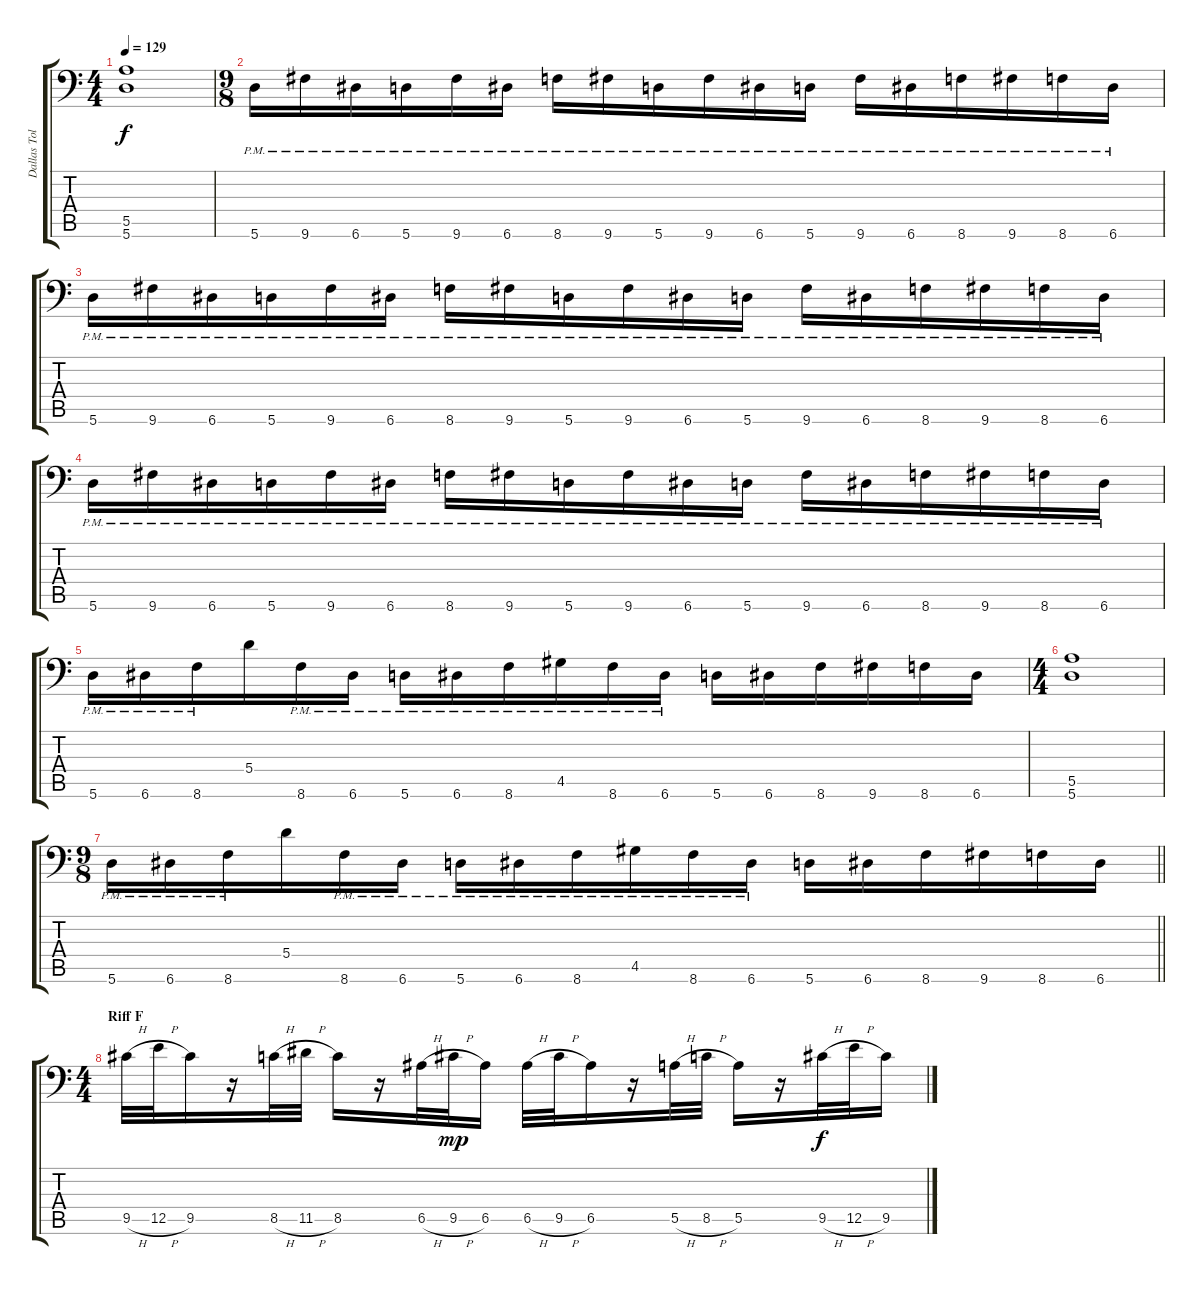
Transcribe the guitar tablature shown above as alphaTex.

\track ("Dallas Toler-Wade " "Dallas Tol") {instrument distortionguitar}
\staff {score tabs}
\tuning (B3 Gb3 D3 A2 E2 A1) {hide}
\ts (4 4)
\tempo 129
\clef f4
\ks c
(5.5 5.6).1{dy f} |
\ts (9 8)
5.6{pm}.16 9.6{pm}.16 6.6{pm}.16 5.6{pm}.16 9.6{pm}.16 6.6{pm}.16 8.6{pm}.16 9.6{pm}.16 5.6{pm}.16 9.6{pm}.16 6.6{pm}.16 5.6{pm}.16 9.6{pm}.16 6.6{pm}.16 8.6{pm}.16 9.6{pm}.16 8.6{pm}.16 6.6{pm}.16 |
5.6{pm}.16 9.6{pm}.16 6.6{pm}.16 5.6{pm}.16 9.6{pm}.16 6.6{pm}.16 8.6{pm}.16 9.6{pm}.16 5.6{pm}.16 9.6{pm}.16 6.6{pm}.16 5.6{pm}.16 9.6{pm}.16 6.6{pm}.16 8.6{pm}.16 9.6{pm}.16 8.6{pm}.16 6.6{pm}.16 |
5.6{pm}.16 9.6{pm}.16 6.6{pm}.16 5.6{pm}.16 9.6{pm}.16 6.6{pm}.16 8.6{pm}.16 9.6{pm}.16 5.6{pm}.16 9.6{pm}.16 6.6{pm}.16 5.6{pm}.16 9.6{pm}.16 6.6{pm}.16 8.6{pm}.16 9.6{pm}.16 8.6{pm}.16 6.6{pm}.16 |
5.6{pm}.16 6.6{pm}.16 8.6{pm}.16 5.4.16 8.6{pm}.16 6.6{pm}.16 5.6{pm}.16 6.6{pm}.16 8.6{pm}.16 4.5{pm}.16 8.6{pm}.16 6.6{pm}.16 5.6.16 6.6.16 8.6.16 9.6.16 8.6.16 6.6.16 |
\ts (4 4)
(5.5 5.6).1 |
\ts (9 8)
\barLineRight lightlight
5.6{pm}.16 6.6{pm}.16 8.6{pm}.16 5.4.16 8.6{pm}.16 6.6{pm}.16 5.6{pm}.16 6.6{pm}.16 8.6{pm}.16 4.5{pm}.16 8.6{pm}.16 6.6{pm}.16 5.6.16 6.6.16 8.6.16 9.6.16 8.6.16 6.6.16 |
\ts (4 4)
\section ("" "Riff F")
9.5{h}.32 12.5{h}.32 9.5.16 r.16 8.5{h}.32 11.5{h}.32 8.5.16 r.16 6.5{h}.32 9.5{h}.32{dy mp} 6.5.16 6.5{h}.32 9.5{h}.32 6.5.16 r.16 5.5{h}.32 8.5{h}.32 5.5.16 r.16 9.5{h}.32{dy f} 12.5{h}.32 9.5.16
